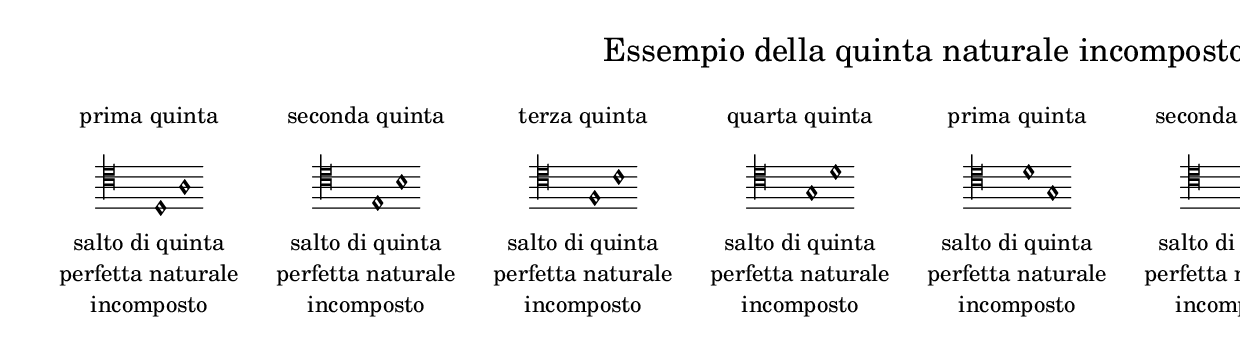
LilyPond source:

\version "2.22.2"

% Auto generated file

\header {
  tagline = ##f
}

dot = {
   \once \override Script.add-stem-support = ##f
   \once \override Script.toward-stem-shift = 0
   \once \override Script.skyline-horizontal-padding = 0
   \once \override Script.direction = 1
   \once \override Script.font-size = 1
}

\markup {
  \center-column {
    \line {
      \center-align
      \fontsize#3 { \concat { \normal-text "Essempio della quinta naturale incomposto"} }
    }
    \null
    \line {
      \center-column {
        \line {
          \left-align {  \normal-text "prima quinta" }
        }

        \null
        \line {
          \score {
            <<
              \new Staff \with { instrumentName = ""} {
                \override Staff.TimeSignature.stencil = ##f
                \override Staff.NoteHead.style = #'baroque
                \accidentalStyle Score.forget
                \override Rest.style = #'mensural
                \override NoteHead.style = #'petrucci
                \cadenzaOn
                \clef "mensural-c4"
                \key c #`((0 . ,NATURAL) (1 . ,NATURAL) (2 . ,NATURAL)
                          (3 . ,NATURAL) (4 . ,NATURAL) (5 . ,NATURAL)
                          (6 . ,NATURAL))  d1   a1  
                \cadenzaOff
              }
            >>
            \layout {
              \context {
                \Score
                \override SpacingSpanner.common-shortest-duration = #(ly:make-moment 1)
              }
            }
          }
        }
        \null
        \line {
          \left-align {  \normal-text "salto di quinta" }
        }
        \line {
          \left-align {  \normal-text "perfetta naturale" }
        }
        \line {
          \left-align {  \normal-text "incomposto" }
        }

      }
      \hspace #3 
      \center-column {
        \line {
          \left-align {  \normal-text "seconda quinta" }
        }

        \null
        \line {
          \score {
            <<
              \new Staff \with { instrumentName = ""} {
                \override Staff.TimeSignature.stencil = ##f
                \override Staff.NoteHead.style = #'baroque
                \accidentalStyle Score.forget
                \override Rest.style = #'mensural
                \override NoteHead.style = #'petrucci
                \cadenzaOn
                \clef "mensural-c4"
                \key c #`((0 . ,NATURAL) (1 . ,NATURAL) (2 . ,NATURAL)
                          (3 . ,NATURAL) (4 . ,NATURAL) (5 . ,NATURAL)
                          (6 . ,NATURAL))  e1   b1  
                \cadenzaOff
              }
            >>
            \layout {
              \context {
                \Score
                \override SpacingSpanner.common-shortest-duration = #(ly:make-moment 1)
              }
            }
          }
        }
        \null
        \line {
          \left-align {  \normal-text "salto di quinta" }
        }
        \line {
          \left-align {  \normal-text "perfetta naturale" }
        }
        \line {
          \left-align {  \normal-text "incomposto" }
        }

      }
      \hspace #3 
      \center-column {
        \line {
          \left-align {  \normal-text "terza quinta" }
        }

        \null
        \line {
          \score {
            <<
              \new Staff \with { instrumentName = ""} {
                \override Staff.TimeSignature.stencil = ##f
                \override Staff.NoteHead.style = #'baroque
                \accidentalStyle Score.forget
                \override Rest.style = #'mensural
                \override NoteHead.style = #'petrucci
                \cadenzaOn
                \clef "mensural-c4"
                \key c #`((0 . ,NATURAL) (1 . ,NATURAL) (2 . ,NATURAL)
                          (3 . ,NATURAL) (4 . ,NATURAL) (5 . ,NATURAL)
                          (6 . ,NATURAL))  f1   c'1  
                \cadenzaOff
              }
            >>
            \layout {
              \context {
                \Score
                \override SpacingSpanner.common-shortest-duration = #(ly:make-moment 1)
              }
            }
          }
        }
        \null
        \line {
          \left-align {  \normal-text "salto di quinta" }
        }
        \line {
          \left-align {  \normal-text "perfetta naturale" }
        }
        \line {
          \left-align {  \normal-text "incomposto" }
        }

      }
      \hspace #3 
      \center-column {
        \line {
          \left-align {  \normal-text "quarta quinta" }
        }

        \null
        \line {
          \score {
            <<
              \new Staff \with { instrumentName = ""} {
                \override Staff.TimeSignature.stencil = ##f
                \override Staff.NoteHead.style = #'baroque
                \accidentalStyle Score.forget
                \override Rest.style = #'mensural
                \override NoteHead.style = #'petrucci
                \cadenzaOn
                \clef "mensural-c4"
                \key c #`((0 . ,NATURAL) (1 . ,NATURAL) (2 . ,NATURAL)
                          (3 . ,NATURAL) (4 . ,NATURAL) (5 . ,NATURAL)
                          (6 . ,NATURAL))  g1   d'1  
                \cadenzaOff
              }
            >>
            \layout {
              \context {
                \Score
                \override SpacingSpanner.common-shortest-duration = #(ly:make-moment 1)
              }
            }
          }
        }
        \null
        \line {
          \left-align {  \normal-text "salto di quinta" }
        }
        \line {
          \left-align {  \normal-text "perfetta naturale" }
        }
        \line {
          \left-align {  \normal-text "incomposto" }
        }

      }
      \hspace #3 
      \center-column {
        \line {
          \left-align {  \normal-text "prima quinta" }
        }

        \null
        \line {
          \score {
            <<
              \new Staff \with { instrumentName = ""} {
                \override Staff.TimeSignature.stencil = ##f
                \override Staff.NoteHead.style = #'baroque
                \accidentalStyle Score.forget
                \override Rest.style = #'mensural
                \override NoteHead.style = #'petrucci
                \cadenzaOn
                \clef "mensural-c4"
                \key c #`((0 . ,NATURAL) (1 . ,NATURAL) (2 . ,NATURAL)
                          (3 . ,NATURAL) (4 . ,NATURAL) (5 . ,NATURAL)
                          (6 . ,NATURAL))  d'1   g1  
                \cadenzaOff
              }
            >>
            \layout {
              \context {
                \Score
                \override SpacingSpanner.common-shortest-duration = #(ly:make-moment 1)
              }
            }
          }
        }
        \null
        \line {
          \left-align {  \normal-text "salto di quinta" }
        }
        \line {
          \left-align {  \normal-text "perfetta naturale" }
        }
        \line {
          \left-align {  \normal-text "incomposto" }
        }

      }
      \hspace #3 
      \center-column {
        \line {
          \left-align {  \normal-text "seconda quinta" }
        }

        \null
        \line {
          \score {
            <<
              \new Staff \with { instrumentName = ""} {
                \override Staff.TimeSignature.stencil = ##f
                \override Staff.NoteHead.style = #'baroque
                \accidentalStyle Score.forget
                \override Rest.style = #'mensural
                \override NoteHead.style = #'petrucci
                \cadenzaOn
                \clef "mensural-c4"
                \key c #`((0 . ,NATURAL) (1 . ,NATURAL) (2 . ,NATURAL)
                          (3 . ,NATURAL) (4 . ,NATURAL) (5 . ,NATURAL)
                          (6 . ,NATURAL))  c'1   f1  
                \cadenzaOff
              }
            >>
            \layout {
              \context {
                \Score
                \override SpacingSpanner.common-shortest-duration = #(ly:make-moment 1)
              }
            }
          }
        }
        \null
        \line {
          \left-align {  \normal-text "salto di quinta" }
        }
        \line {
          \left-align {  \normal-text "perfetta naturale" }
        }
        \line {
          \left-align {  \normal-text "incomposto" }
        }

      }
      \hspace #3 
      \center-column {
        \line {
          \left-align {  \normal-text "terza quinta" }
        }

        \null
        \line {
          \score {
            <<
              \new Staff \with { instrumentName = ""} {
                \override Staff.TimeSignature.stencil = ##f
                \override Staff.NoteHead.style = #'baroque
                \accidentalStyle Score.forget
                \override Rest.style = #'mensural
                \override NoteHead.style = #'petrucci
                \cadenzaOn
                \clef "mensural-c4"
                \key c #`((0 . ,NATURAL) (1 . ,NATURAL) (2 . ,NATURAL)
                          (3 . ,NATURAL) (4 . ,NATURAL) (5 . ,NATURAL)
                          (6 . ,NATURAL))  b1   e1  
                \cadenzaOff
              }
            >>
            \layout {
              \context {
                \Score
                \override SpacingSpanner.common-shortest-duration = #(ly:make-moment 1)
              }
            }
          }
        }
        \null
        \line {
          \left-align {  \normal-text "salto di quinta" }
        }
        \line {
          \left-align {  \normal-text "perfetta naturale" }
        }
        \line {
          \left-align {  \normal-text "incomposto" }
        }

      }
      \hspace #3 
      \center-column {
        \line {
          \left-align {  \normal-text "quarta quinta" }
        }

        \null
        \line {
          \score {
            <<
              \new Staff \with { instrumentName = ""} {
                \override Staff.TimeSignature.stencil = ##f
                \override Staff.NoteHead.style = #'baroque
                \accidentalStyle Score.forget
                \override Rest.style = #'mensural
                \override NoteHead.style = #'petrucci
                \cadenzaOn
                \clef "mensural-c4"
                \key c #`((0 . ,NATURAL) (1 . ,NATURAL) (2 . ,NATURAL)
                          (3 . ,NATURAL) (4 . ,NATURAL) (5 . ,NATURAL)
                          (6 . ,NATURAL))  a1   d1  
                \cadenzaOff
              }
            >>
            \layout {
              \context {
                \Score
                \override SpacingSpanner.common-shortest-duration = #(ly:make-moment 1)
              }
            }
          }
        }
        \null
        \line {
          \left-align {  \normal-text "salto di quinta" }
        }
        \line {
          \left-align {  \normal-text "perfetta naturale" }
        }
        \line {
          \left-align {  \normal-text "incomposto" }
        }

      }
      \hspace #3 

    }
  }
}